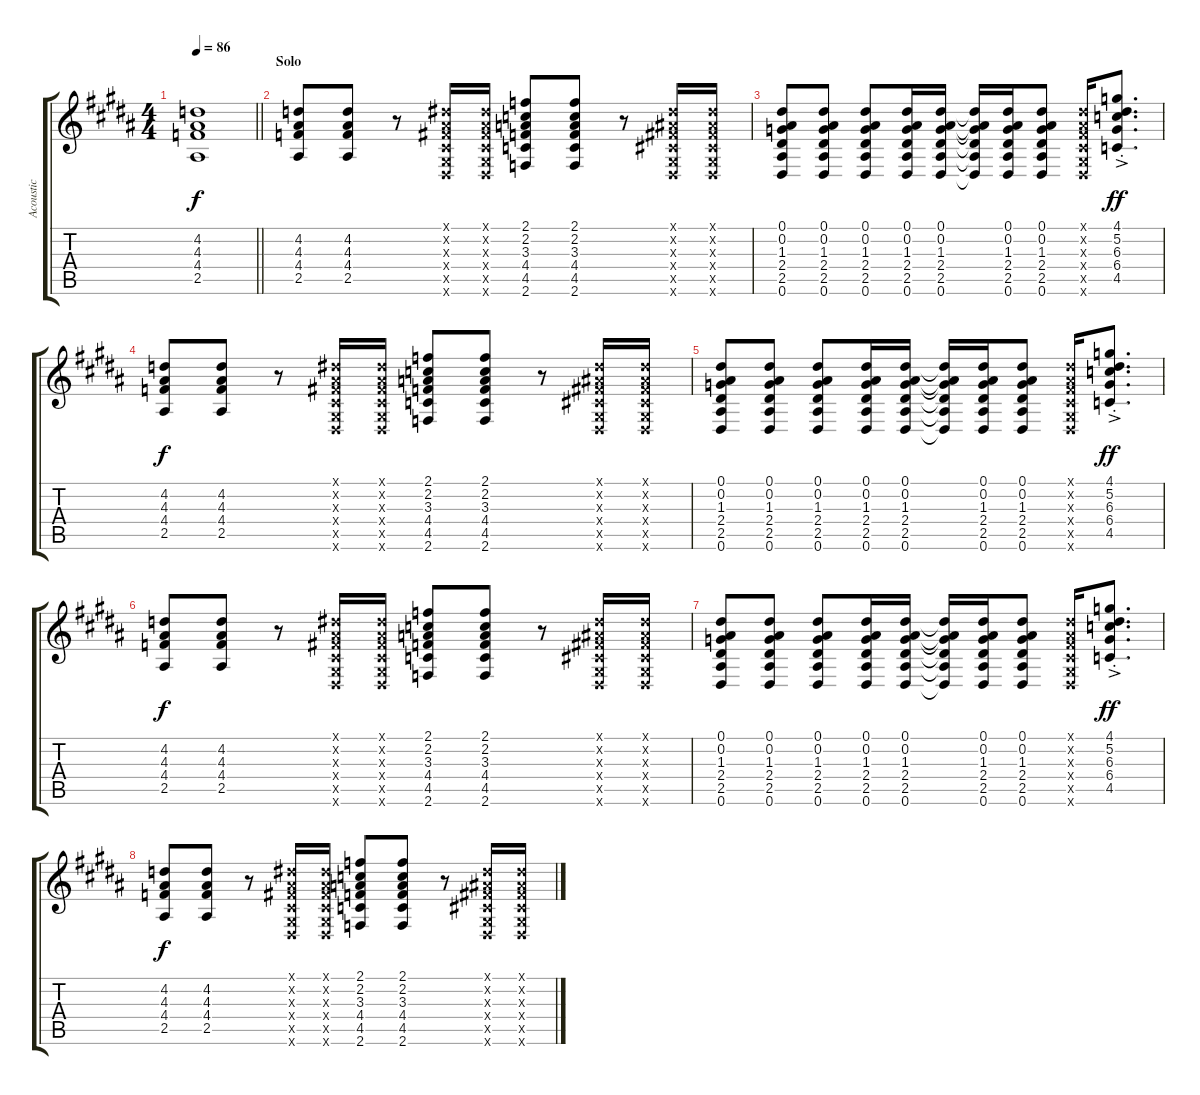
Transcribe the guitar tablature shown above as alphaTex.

\track ("Acoustic" "Acoustic") {instrument acousticguitarsteel}
\staff {score tabs}
\tuning (Eb4 Bb3 Gb3 Db3 Ab2 Eb2) {hide}
\ts (4 4)
\tempo 86
\clef g2
\barLineRight lightlight
\ks b
(4.2 4.3 4.4 2.5).1{dy f} |
\section ("" "Solo")
(4.2 4.3 4.4 2.5).8 (4.2 4.3 4.4 2.5).8 r.8 (0.1{x} 0.2{x} 0.3{x} 0.4{x} 0.5{x} 0.6{x}).16 (0.1{x} 0.2{x} 0.3{x} 0.4{x} 0.5{x} 0.6{x}).16 (2.1 2.2 3.3 4.4 4.5 2.6).8 (2.1 2.2 3.3 4.4 4.5 2.6).8 r.8 (0.1{x} 0.2{x} 0.3{x} 0.4{x} 0.5{x} 0.6{x}).16 (0.1{x} 0.2{x} 0.3{x} 0.4{x} 0.5{x} 0.6{x}).16 |
(0.1 0.2 1.3 2.4 2.5 0.6).8 (0.1 0.2 1.3 2.4 2.5 0.6).8 (0.1 0.2 1.3 2.4 2.5 0.6).8 (0.1 0.2 1.3 2.4 2.5 0.6).16 (0.1 0.2 1.3 2.4 2.5 0.6).16 (0.1{t} 0.2{t} 1.3{t} 2.4{t} 2.5{t} 0.6{t}).16 (0.1 0.2 1.3 2.4 2.5 0.6).16 (0.1 0.2 1.3 2.4 2.5 0.6).8 (0.1{x} 0.2{x} 0.3{x} 0.4{x} 0.5{x} 0.6{x}).16 (4.1 5.2 6.3 6.4 4.5{ac st}).8{d dy ff} |
(4.2 4.3 4.4 2.5).8{dy f} (4.2 4.3 4.4 2.5).8 r.8 (0.1{x} 0.2{x} 0.3{x} 0.4{x} 0.5{x} 0.6{x}).16 (0.1{x} 0.2{x} 0.3{x} 0.4{x} 0.5{x} 0.6{x}).16 (2.1 2.2 3.3 4.4 4.5 2.6).8 (2.1 2.2 3.3 4.4 4.5 2.6).8 r.8 (0.1{x} 0.2{x} 0.3{x} 0.4{x} 0.5{x} 0.6{x}).16 (0.1{x} 0.2{x} 0.3{x} 0.4{x} 0.5{x} 0.6{x}).16 |
(0.1 0.2 1.3 2.4 2.5 0.6).8 (0.1 0.2 1.3 2.4 2.5 0.6).8 (0.1 0.2 1.3 2.4 2.5 0.6).8 (0.1 0.2 1.3 2.4 2.5 0.6).16 (0.1 0.2 1.3 2.4 2.5 0.6).16 (0.1{t} 0.2{t} 1.3{t} 2.4{t} 2.5{t} 0.6{t}).16 (0.1 0.2 1.3 2.4 2.5 0.6).16 (0.1 0.2 1.3 2.4 2.5 0.6).8 (0.1{x} 0.2{x} 0.3{x} 0.4{x} 0.5{x} 0.6{x}).16 (4.1 5.2 6.3 6.4 4.5{ac st}).8{d dy ff} |
(4.2 4.3 4.4 2.5).8{dy f} (4.2 4.3 4.4 2.5).8 r.8 (0.1{x} 0.2{x} 0.3{x} 0.4{x} 0.5{x} 0.6{x}).16 (0.1{x} 0.2{x} 0.3{x} 0.4{x} 0.5{x} 0.6{x}).16 (2.1 2.2 3.3 4.4 4.5 2.6).8 (2.1 2.2 3.3 4.4 4.5 2.6).8 r.8 (0.1{x} 0.2{x} 0.3{x} 0.4{x} 0.5{x} 0.6{x}).16 (0.1{x} 0.2{x} 0.3{x} 0.4{x} 0.5{x} 0.6{x}).16 |
(0.1 0.2 1.3 2.4 2.5 0.6).8 (0.1 0.2 1.3 2.4 2.5 0.6).8 (0.1 0.2 1.3 2.4 2.5 0.6).8 (0.1 0.2 1.3 2.4 2.5 0.6).16 (0.1 0.2 1.3 2.4 2.5 0.6).16 (0.1{t} 0.2{t} 1.3{t} 2.4{t} 2.5{t} 0.6{t}).16 (0.1 0.2 1.3 2.4 2.5 0.6).16 (0.1 0.2 1.3 2.4 2.5 0.6).8 (0.1{x} 0.2{x} 0.3{x} 0.4{x} 0.5{x} 0.6{x}).16 (4.1 5.2 6.3 6.4 4.5{ac st}).8{d dy ff} |
(4.2 4.3 4.4 2.5).8{dy f} (4.2 4.3 4.4 2.5).8 r.8 (0.1{x} 0.2{x} 0.3{x} 0.4{x} 0.5{x} 0.6{x}).16 (0.1{x} 0.2{x} 0.3{x} 0.4{x} 0.5{x} 0.6{x}).16 (2.1 2.2 3.3 4.4 4.5 2.6).8 (2.1 2.2 3.3 4.4 4.5 2.6).8 r.8 (0.1{x} 0.2{x} 0.3{x} 0.4{x} 0.5{x} 0.6{x}).16 (0.1{x} 0.2{x} 0.3{x} 0.4{x} 0.5{x} 0.6{x}).16
